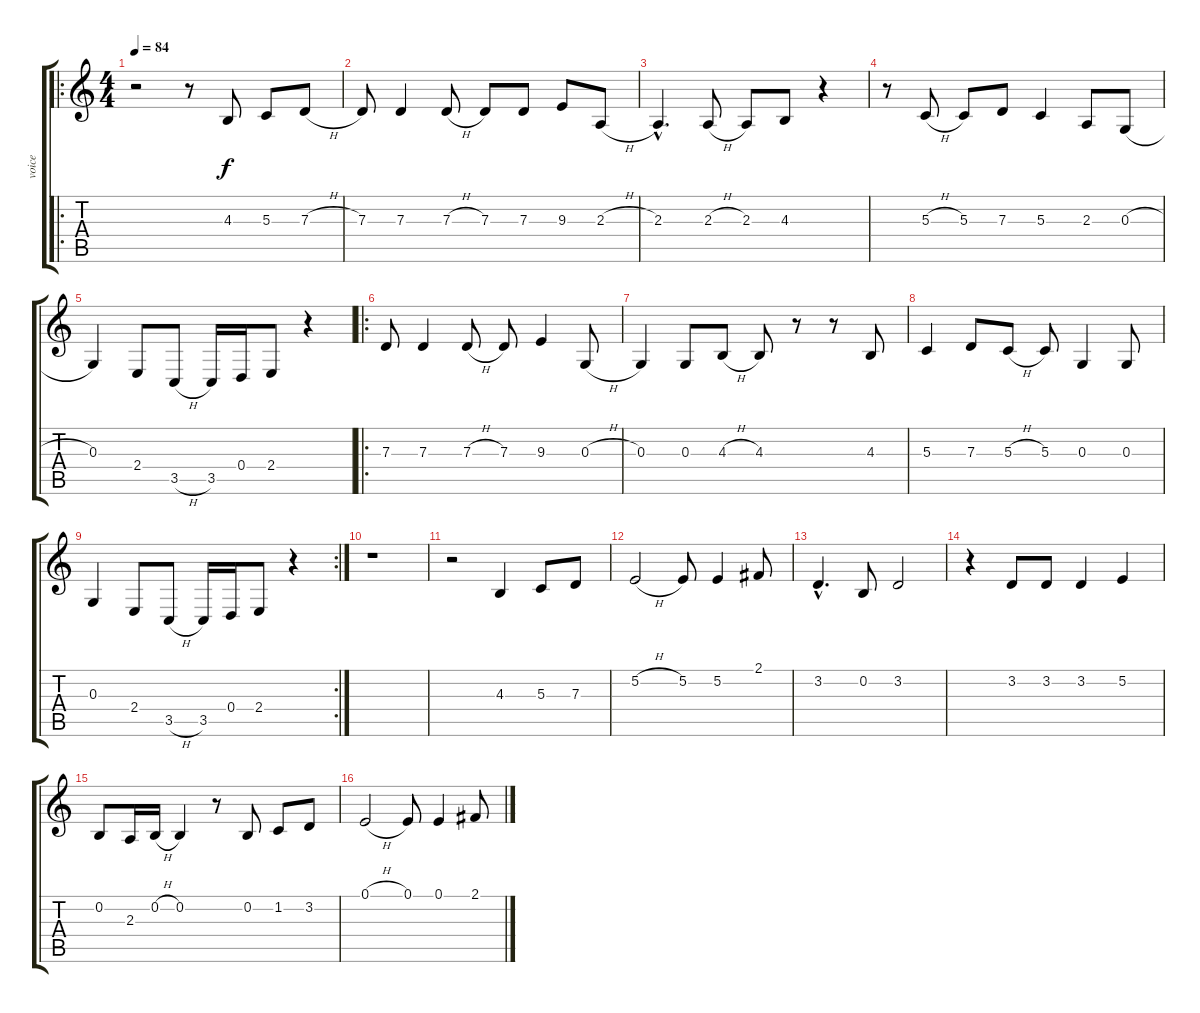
\track ("voice" "voice") {instrument violin}
\staff {score tabs}
\tuning (E4 B3 G3 D3 A2 E2) {hide}
\ro
\ts (4 4)
\tempo 84
\clef g2
\ks c
r.2{dy f instrument violin} r.8 4.3.8 5.3.8 7.3{h}.8 |
7.3.8 7.3.4 7.3{h}.8 7.3.8 7.3.8 9.3.8 2.3{h}.8 |
2.3{hac}.4{d} 2.3{h}.8 2.3.8 4.3.8 r.4 |
r.8 5.3{h}.8 5.3.8 7.3.8 5.3.4 2.3.8 0.3{h}.8 |
0.3.4 2.4.8 3.5{h}.8 3.5.16 0.4.16 2.4.8 r.4 |
\ro
7.3.8 7.3.4 7.3{h}.8 7.3.8 9.3.4 0.3{h}.8 |
0.3.4 0.3.8 4.3{h}.8 4.3.8 r.8 r.8 4.3.8 |
5.3.4 7.3.8 5.3{h}.8 5.3.8 0.3.4 0.3.8 |
\rc 2
0.3.4 2.4.8 3.5{h}.8 3.5.16 0.4.16 2.4.8 r.4 |
r.1 |
r.2 4.3.4 5.3.8 7.3.8 |
5.2{h}.2 5.2.8 5.2.4 2.1.8 |
3.2{hac}.4{d} 0.2.8 3.2.2 |
r.4 3.2.8 3.2.8 3.2.4 5.2.4 |
0.2.8 2.3.16 0.2{h}.16 0.2.4 r.8 0.2.8 1.2.8 3.2.8 |
0.1{h}.2 0.1.8 0.1.4 2.1.8
